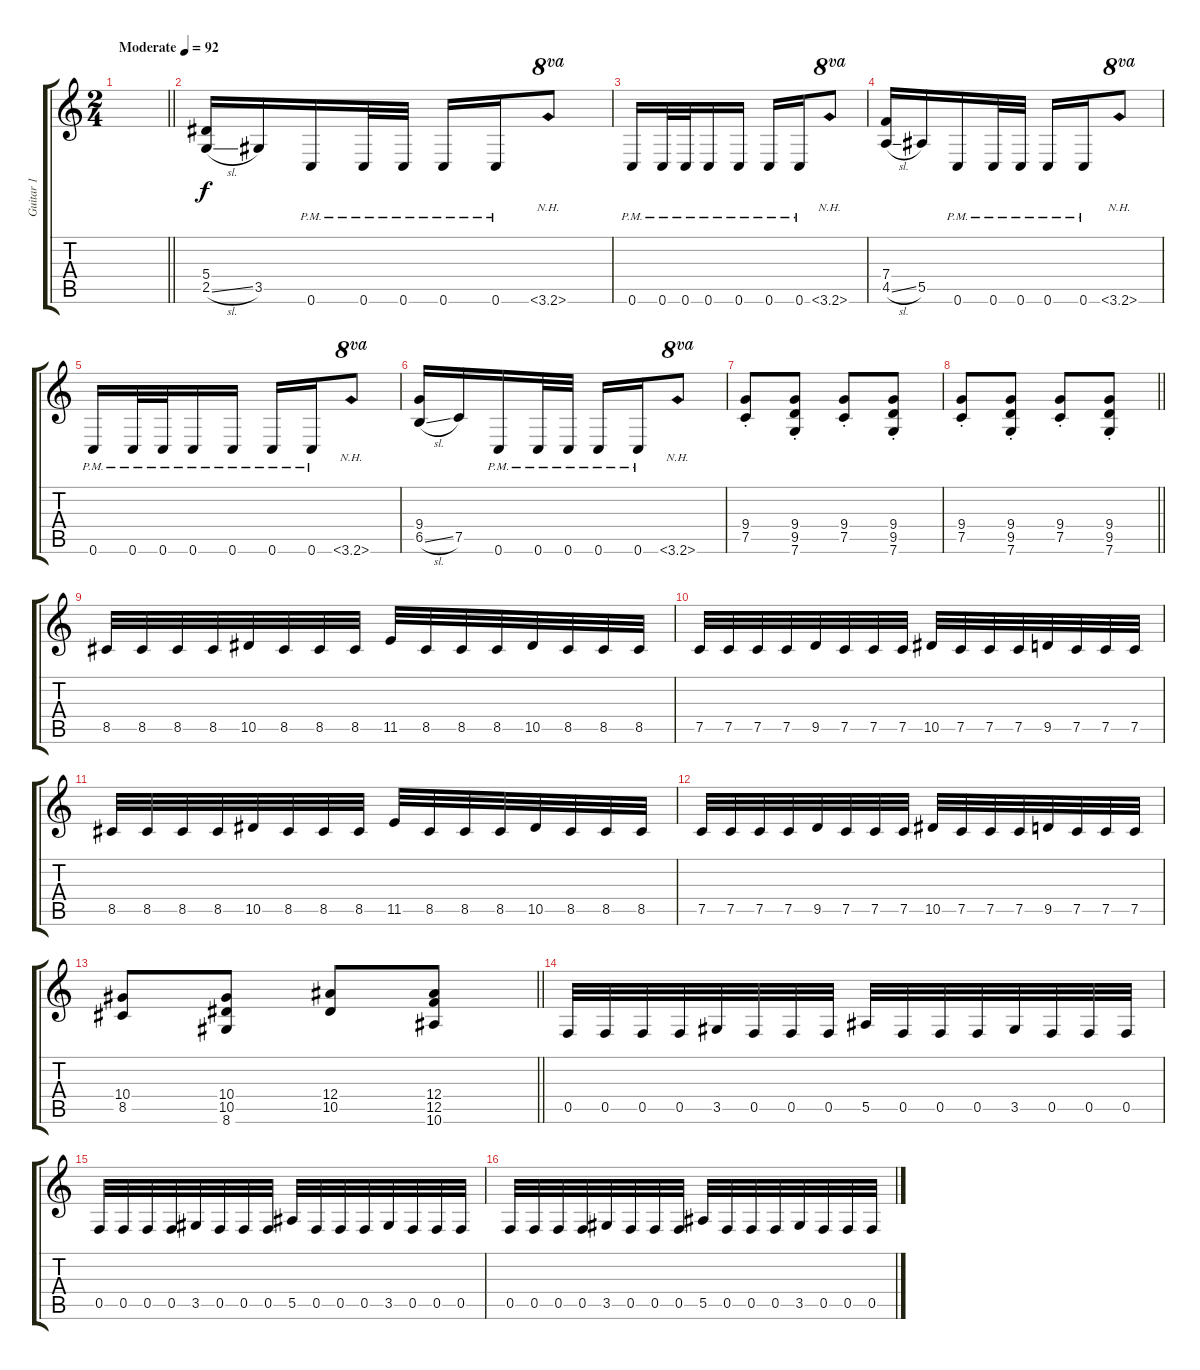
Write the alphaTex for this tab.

\track ("Guitar 1" "Guitar 1") {instrument distortionguitar}
\staff {score tabs}
\tuning (C4 G3 Eb3 Bb2 F2 C2) {hide}
\ts (2 4)
\tempo (92 "Moderate")
\clef g2
\barLineRight lightlight
\ks c
|
\section ("" "")
(5.4 2.5{sl}).16 3.5.16 0.6{pm}.16 0.6{pm}.32 0.6{pm}.32 0.6{pm}.16 0.6{pm}.16 3.6{nh}.8{ot 8va} |
0.6{pm}.16 0.6{pm}.32 0.6{pm}.32 0.6{pm}.16 0.6{pm}.16 0.6{pm}.16 0.6{pm}.16 3.6{nh}.8{ot 8va} |
(7.4 4.5{sl}).16 5.5.16 0.6{pm}.16 0.6{pm}.32 0.6{pm}.32 0.6{pm}.16 0.6{pm}.16 3.6{nh}.8{ot 8va} |
0.6{pm}.16 0.6{pm}.32 0.6{pm}.32 0.6{pm}.16 0.6{pm}.16 0.6{pm}.16 0.6{pm}.16 3.6{nh}.8{ot 8va} |
(9.4 6.5{sl}).16 7.5.16 0.6{pm}.16 0.6{pm}.32 0.6{pm}.32 0.6{pm}.16 0.6{pm}.16 3.6{nh}.8{ot 8va} |
(9.4{st} 7.5{st}).8 (9.4{st} 9.5{st} 7.6{st}).8 (9.4{st} 7.5{st}).8 (9.4{st} 9.5{st} 7.6{st}).8 |
\barLineRight lightlight
(9.4{st} 7.5{st}).8 (9.4{st} 9.5{st} 7.6{st}).8 (9.4{st} 7.5{st}).8 (9.4{st} 9.5{st} 7.6{st}).8 |
\section ("" "")
8.5.32 8.5.32 8.5.32 8.5.32 10.5.32 8.5.32 8.5.32 8.5.32 11.5.32 8.5.32 8.5.32 8.5.32 10.5.32 8.5.32 8.5.32 8.5.32 |
7.5.32 7.5.32 7.5.32 7.5.32 9.5.32 7.5.32 7.5.32 7.5.32 10.5.32 7.5.32 7.5.32 7.5.32 9.5.32 7.5.32 7.5.32 7.5.32 |
8.5.32 8.5.32 8.5.32 8.5.32 10.5.32 8.5.32 8.5.32 8.5.32 11.5.32 8.5.32 8.5.32 8.5.32 10.5.32 8.5.32 8.5.32 8.5.32 |
7.5.32 7.5.32 7.5.32 7.5.32 9.5.32 7.5.32 7.5.32 7.5.32 10.5.32 7.5.32 7.5.32 7.5.32 9.5.32 7.5.32 7.5.32 7.5.32 |
\barLineRight lightlight
(10.4 8.5).8 (10.4 10.5 8.6).8 (12.4 10.5).8 (12.4 12.5 10.6).8 |
\section ("" "")
0.5.32 0.5.32 0.5.32 0.5.32 3.5.32 0.5.32 0.5.32 0.5.32 5.5.32 0.5.32 0.5.32 0.5.32 3.5.32 0.5.32 0.5.32 0.5.32 |
0.5.32 0.5.32 0.5.32 0.5.32 3.5.32 0.5.32 0.5.32 0.5.32 5.5.32 0.5.32 0.5.32 0.5.32 3.5.32 0.5.32 0.5.32 0.5.32 |
0.5.32 0.5.32 0.5.32 0.5.32 3.5.32 0.5.32 0.5.32 0.5.32 5.5.32 0.5.32 0.5.32 0.5.32 3.5.32 0.5.32 0.5.32 0.5.32
